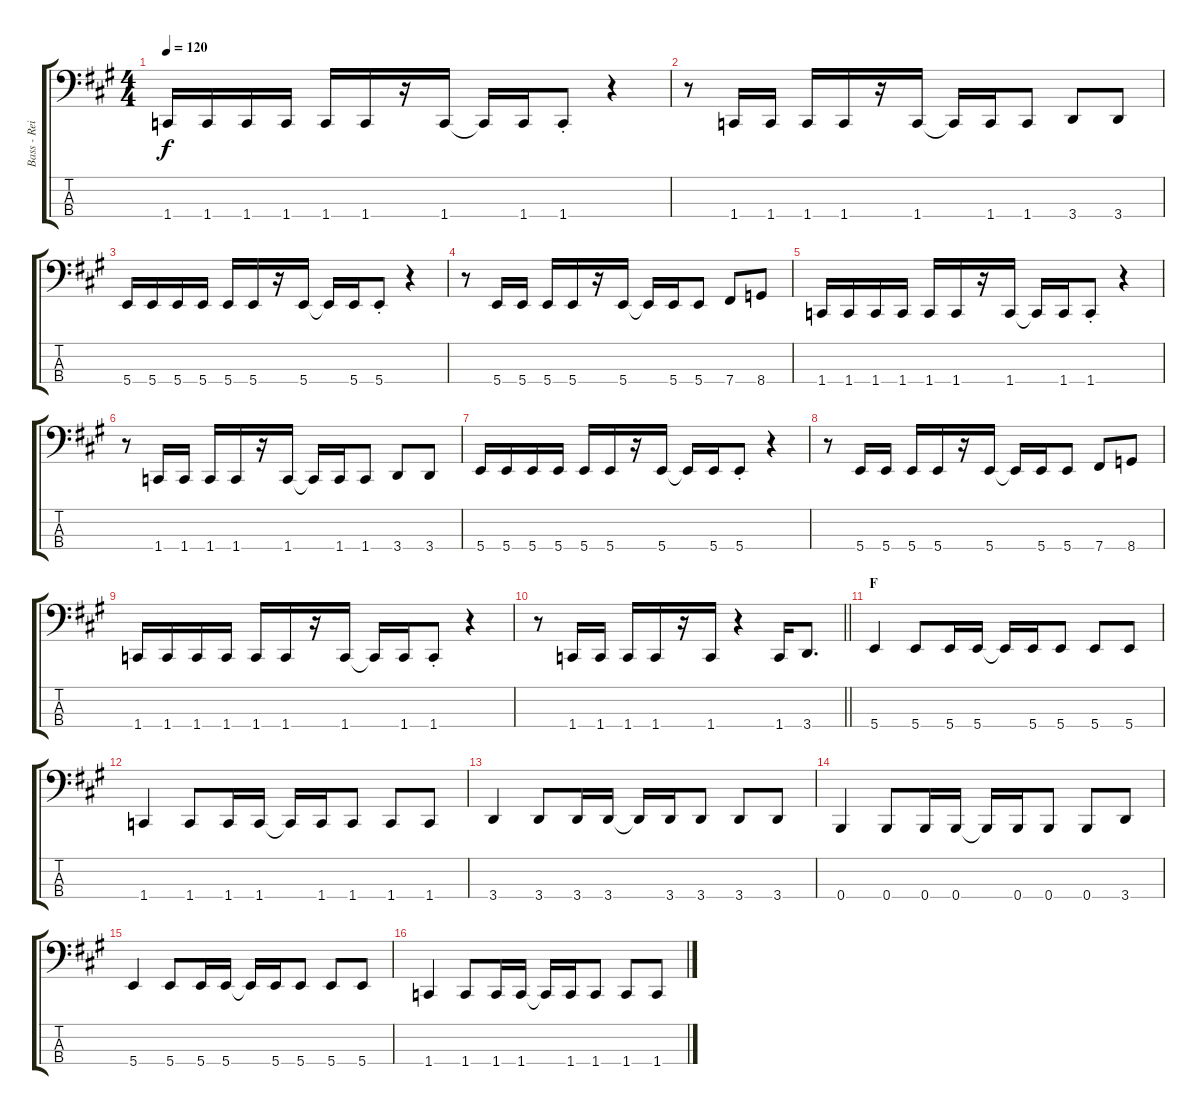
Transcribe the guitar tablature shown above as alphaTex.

\track ("Bass - Reita" "Bass - Rei") {instrument electricbasspick}
\staff {score tabs}
\tuning (C2 G1 D1 B0) {hide}
\ts (4 4)
\tempo 120
\clef f4
\ks a
1.4.16{dy f} 1.4.16 1.4.16 1.4.16 1.4.16 1.4.16 r.16 1.4.16 1.4{t}.16 1.4.16 1.4{st}.8 r.4 |
r.8 1.4.16 1.4.16 1.4.16 1.4.16 r.16 1.4.16 1.4{t}.16 1.4.16 1.4.8 3.4.8 3.4.8 |
5.4.16 5.4.16 5.4.16 5.4.16 5.4.16 5.4.16 r.16 5.4.16 5.4{t}.16 5.4.16 5.4{st}.8 r.4 |
r.8 5.4.16 5.4.16 5.4.16 5.4.16 r.16 5.4.16 5.4{t}.16 5.4.16 5.4.8 7.4.8 8.4.8 |
1.4.16 1.4.16 1.4.16 1.4.16 1.4.16 1.4.16 r.16 1.4.16 1.4{t}.16 1.4.16 1.4{st}.8 r.4 |
r.8 1.4.16 1.4.16 1.4.16 1.4.16 r.16 1.4.16 1.4{t}.16 1.4.16 1.4.8 3.4.8 3.4.8 |
5.4.16 5.4.16 5.4.16 5.4.16 5.4.16 5.4.16 r.16 5.4.16 5.4{t}.16 5.4.16 5.4{st}.8 r.4 |
r.8 5.4.16 5.4.16 5.4.16 5.4.16 r.16 5.4.16 5.4{t}.16 5.4.16 5.4.8 7.4.8 8.4.8 |
1.4.16 1.4.16 1.4.16 1.4.16 1.4.16 1.4.16 r.16 1.4.16 1.4{t}.16 1.4.16 1.4{st}.8 r.4 |
\barLineRight lightlight
r.8 1.4.16 1.4.16 1.4.16 1.4.16 r.16 1.4.16 r.4 1.4.16 3.4.8{d} |
\section ("" "F")
5.4.4 5.4.8 5.4.16 5.4.16 5.4{t}.16 5.4.16 5.4.8 5.4.8 5.4.8 |
1.4.4 1.4.8 1.4.16 1.4.16 1.4{t}.16 1.4.16 1.4.8 1.4.8 1.4.8 |
3.4.4 3.4.8 3.4.16 3.4.16 3.4{t}.16 3.4.16 3.4.8 3.4.8 3.4.8 |
0.4.4 0.4.8 0.4.16 0.4.16 0.4{t}.16 0.4.16 0.4.8 0.4.8 3.4.8 |
5.4.4 5.4.8 5.4.16 5.4.16 5.4{t}.16 5.4.16 5.4.8 5.4.8 5.4.8 |
1.4.4 1.4.8 1.4.16 1.4.16 1.4{t}.16 1.4.16 1.4.8 1.4.8 1.4.8
